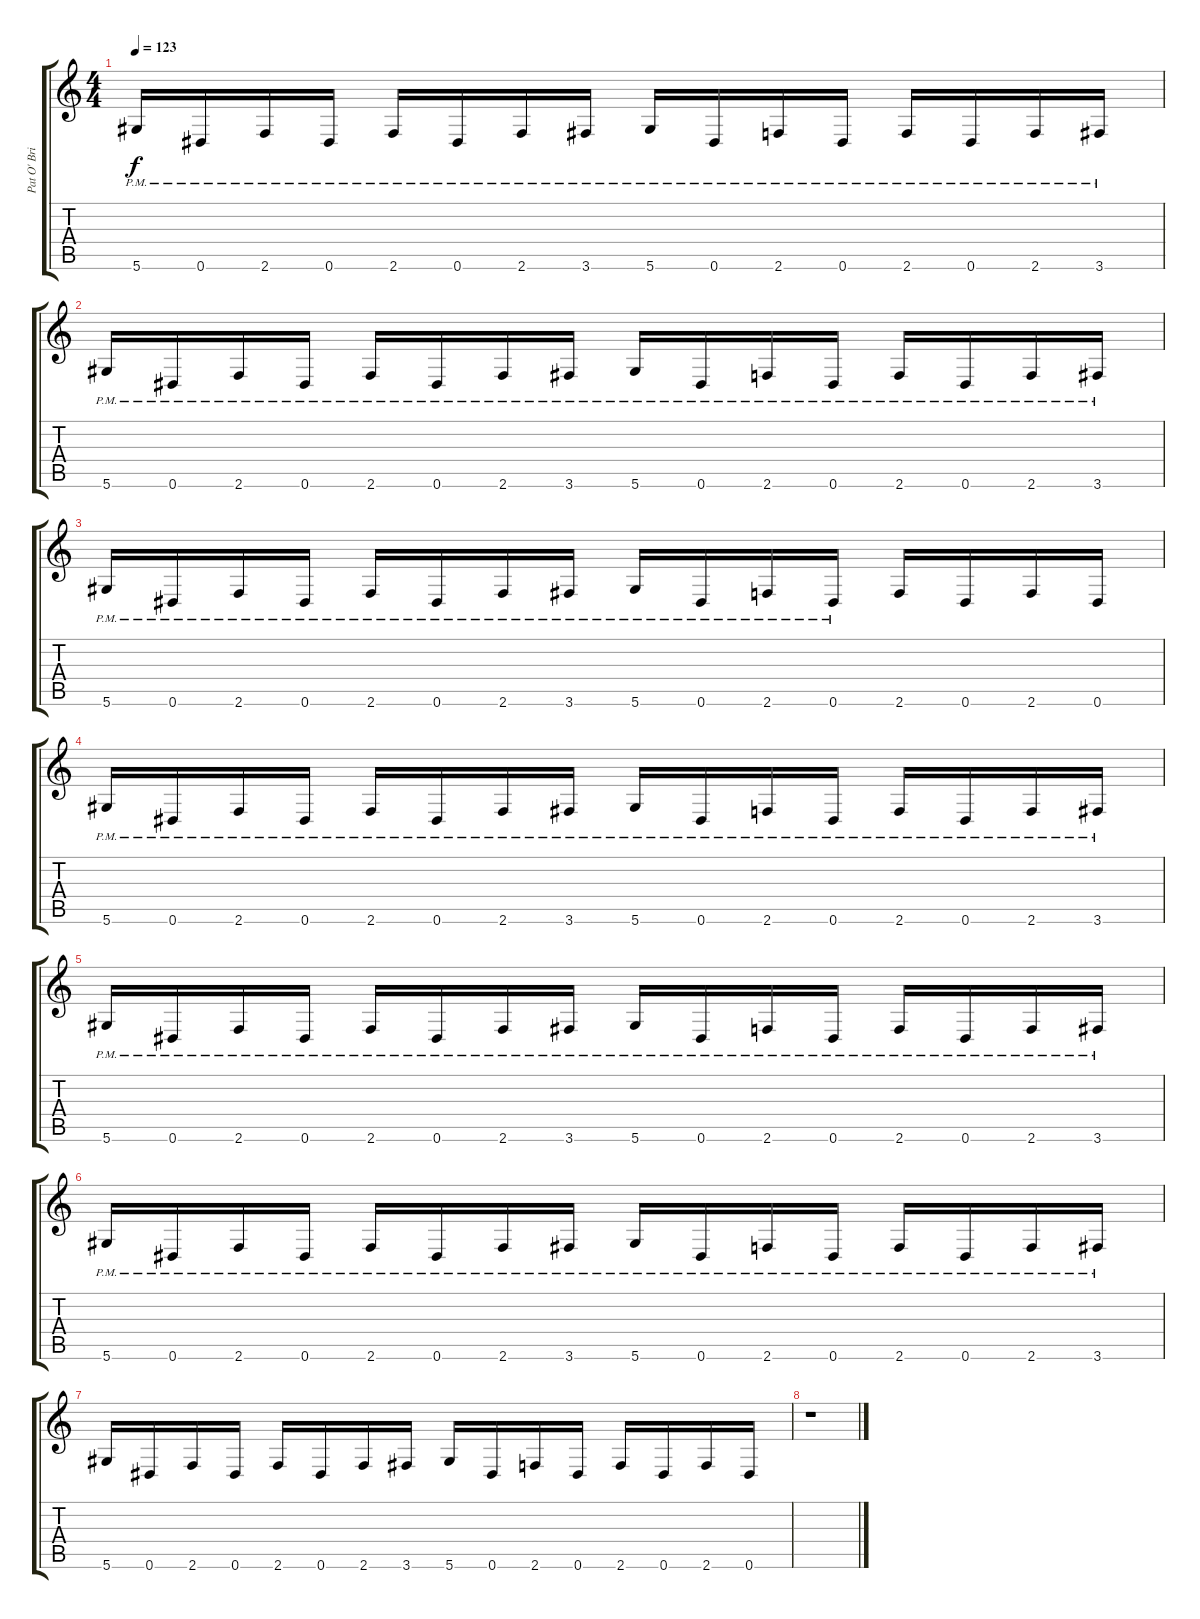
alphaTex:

\track ("Pat O' Brien" "Pat O' Bri") {instrument distortionguitar}
\staff {score tabs}
\tuning (Eb4 Bb3 Gb3 Db3 Ab2 Eb2) {hide}
\ts (4 4)
\tempo 123
\clef g2
\ks c
5.6{pm}.16{dy f} 0.6{pm}.16 2.6{pm}.16 0.6{pm}.16 2.6{pm}.16 0.6{pm}.16 2.6{pm}.16 3.6{pm}.16 5.6{pm}.16 0.6{pm}.16 2.6{pm}.16 0.6{pm}.16 2.6{pm}.16 0.6{pm}.16 2.6{pm}.16 3.6{pm}.16 |
5.6{pm}.16 0.6{pm}.16 2.6{pm}.16 0.6{pm}.16 2.6{pm}.16 0.6{pm}.16 2.6{pm}.16 3.6{pm}.16 5.6{pm}.16 0.6{pm}.16 2.6{pm}.16 0.6{pm}.16 2.6{pm}.16 0.6{pm}.16 2.6{pm}.16 3.6{pm}.16 |
5.6{pm}.16 0.6{pm}.16 2.6{pm}.16 0.6{pm}.16 2.6{pm}.16 0.6{pm}.16 2.6{pm}.16 3.6{pm}.16 5.6{pm}.16 0.6{pm}.16 2.6{pm}.16 0.6{pm}.16 2.6.16 0.6.16 2.6.16 0.6.16 |
5.6{pm}.16 0.6{pm}.16 2.6{pm}.16 0.6{pm}.16 2.6{pm}.16 0.6{pm}.16 2.6{pm}.16 3.6{pm}.16 5.6{pm}.16 0.6{pm}.16 2.6{pm}.16 0.6{pm}.16 2.6{pm}.16 0.6{pm}.16 2.6{pm}.16 3.6{pm}.16 |
5.6{pm}.16 0.6{pm}.16 2.6{pm}.16 0.6{pm}.16 2.6{pm}.16 0.6{pm}.16 2.6{pm}.16 3.6{pm}.16 5.6{pm}.16 0.6{pm}.16 2.6{pm}.16 0.6{pm}.16 2.6{pm}.16 0.6{pm}.16 2.6{pm}.16 3.6{pm}.16 |
5.6{pm}.16 0.6{pm}.16 2.6{pm}.16 0.6{pm}.16 2.6{pm}.16 0.6{pm}.16 2.6{pm}.16 3.6{pm}.16 5.6{pm}.16 0.6{pm}.16 2.6{pm}.16 0.6{pm}.16 2.6{pm}.16 0.6{pm}.16 2.6{pm}.16 3.6{pm}.16 |
5.6.16 0.6.16 2.6.16 0.6.16 2.6.16 0.6.16 2.6.16 3.6.16 5.6.16 0.6.16 2.6.16 0.6.16 2.6.16 0.6.16 2.6.16 0.6.16 |
r.1
